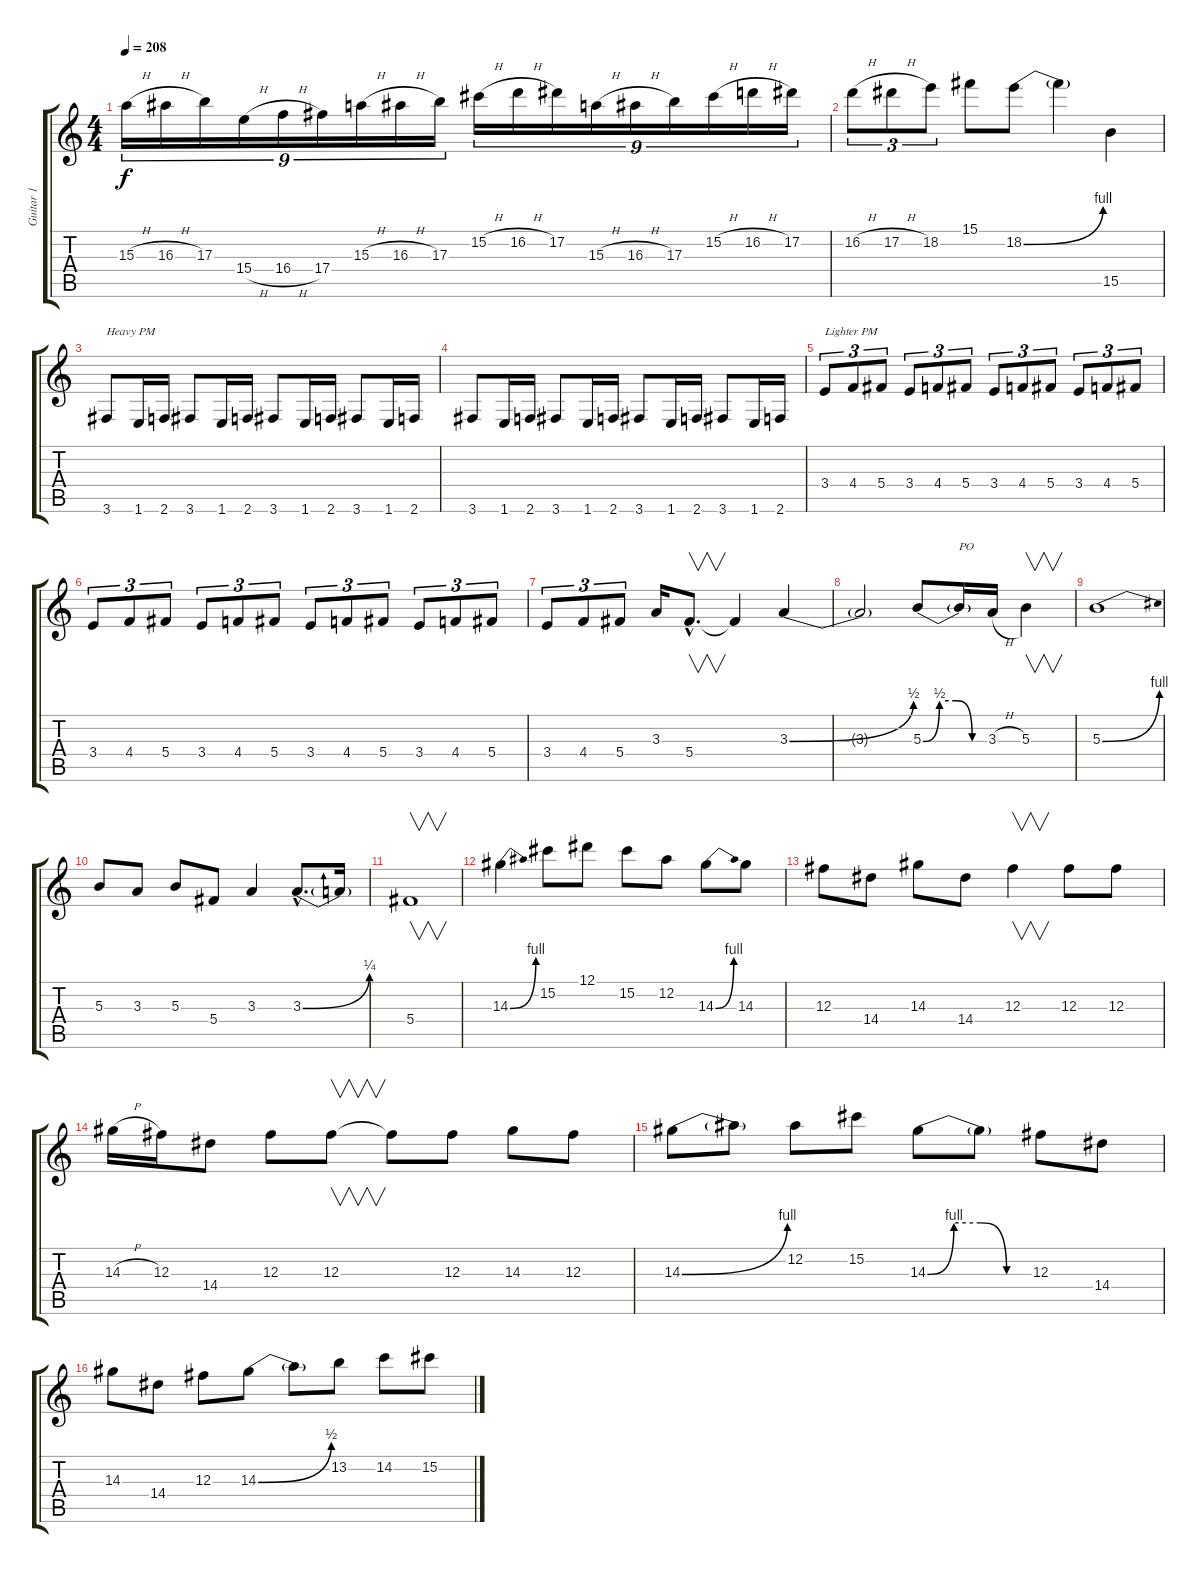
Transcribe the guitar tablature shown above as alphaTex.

\track ("Guitar 1" "Guitar 1") {instrument distortionguitar}
\staff {score tabs}
\tuning (Eb4 Bb3 Gb3 Db3 Ab2 Eb2) {hide}
\ts (4 4)
\tempo 208
\clef g2
\ks c
15.3{h}.16{tu (9 8) dy f} 16.3{h}.16{tu (9 8)} 17.3.16{tu (9 8)} 15.4{h}.16{tu (9 8)} 16.4{h}.16{tu (9 8)} 17.4.16{tu (9 8)} 15.3{h}.16{tu (9 8)} 16.3{h}.16{tu (9 8)} 17.3.16{tu (9 8)} 15.2{h}.16{tu (9 8)} 16.2{h}.16{tu (9 8)} 17.2.16{tu (9 8)} 15.3{h}.16{tu (9 8)} 16.3{h}.16{tu (9 8)} 17.3.16{tu (9 8)} 15.2{h}.16{tu (9 8)} 16.2{h}.16{tu (9 8)} 17.2.16{tu (9 8)} |
16.2{h}.8{tu (3 2)} 17.2{h}.8{tu (3 2)} 18.2.8{tu (3 2)} 15.1.8 18.2{be (bend 0 0 60 4)}.8 18.2{t}.4 15.5.4 |
3.6.8{txt "Heavy PM"} 1.6.16 2.6.16 3.6.8 1.6.16 2.6.16 3.6.8 1.6.16 2.6.16 3.6.8 1.6.16 2.6.16 |
3.6.8 1.6.16 2.6.16 3.6.8 1.6.16 2.6.16 3.6.8 1.6.16 2.6.16 3.6.8 1.6.16 2.6.16 |
3.4.8{tu (3 2) txt "Lighter PM"} 4.4.8{tu (3 2)} 5.4.8{tu (3 2)} 3.4.8{tu (3 2)} 4.4.8{tu (3 2)} 5.4.8{tu (3 2)} 3.4.8{tu (3 2)} 4.4.8{tu (3 2)} 5.4.8{tu (3 2)} 3.4.8{tu (3 2)} 4.4.8{tu (3 2)} 5.4.8{tu (3 2)} |
3.4.8{tu (3 2)} 4.4.8{tu (3 2)} 5.4.8{tu (3 2)} 3.4.8{tu (3 2)} 4.4.8{tu (3 2)} 5.4.8{tu (3 2)} 3.4.8{tu (3 2)} 4.4.8{tu (3 2)} 5.4.8{tu (3 2)} 3.4.8{tu (3 2)} 4.4.8{tu (3 2)} 5.4.8{tu (3 2)} |
3.4.8{tu (3 2)} 4.4.8{tu (3 2)} 5.4.8{tu (3 2)} 3.3.16 5.4{hac}.8{v d} 5.4{t}.4 3.3{be (bend 0 0 60 2)}.4 |
3.3{t}.2 5.3{be (custom 0 0 15 2 30 2 45 0 60 0)}.8 5.3{t}.16{txt "PO"} 3.3{h}.16 5.3.4{v} |
5.3{be (bend 0 0 60 4)}.1 |
5.3.8 3.3.8 5.3.8 5.4.8 3.3.4 3.3{be (bend 0 0 60 1) hac}.8{d} 3.3{t}.16 |
5.4.1{v} |
14.3{be (bend 0 0 60 4)}.4 15.2.8 12.1.8 15.2.8 12.2.8 14.3{be (bend 0 0 60 4)}.8 14.3.8 |
12.3.8 14.4.8 14.3.8 14.4.8 12.3.4{v} 12.3.8 12.3.8 |
14.3{h}.16 12.3.16 14.4.8 12.3.8 12.3.8{v} 12.3{t}.8 12.3.8 14.3.8 12.3.8 |
14.3{be (bend 0 0 60 4)}.8 14.3{t}.8 12.2.8 15.2.8 14.3{be (custom 0 0 15 4 30 4 45 0 60 0)}.8 14.3{t}.8 12.3.8 14.4.8 |
14.3.8 14.4.8 12.3.8 14.3{be (bend 0 0 60 2)}.8 14.3{t}.8 13.2.8 14.2.8 15.2.8
